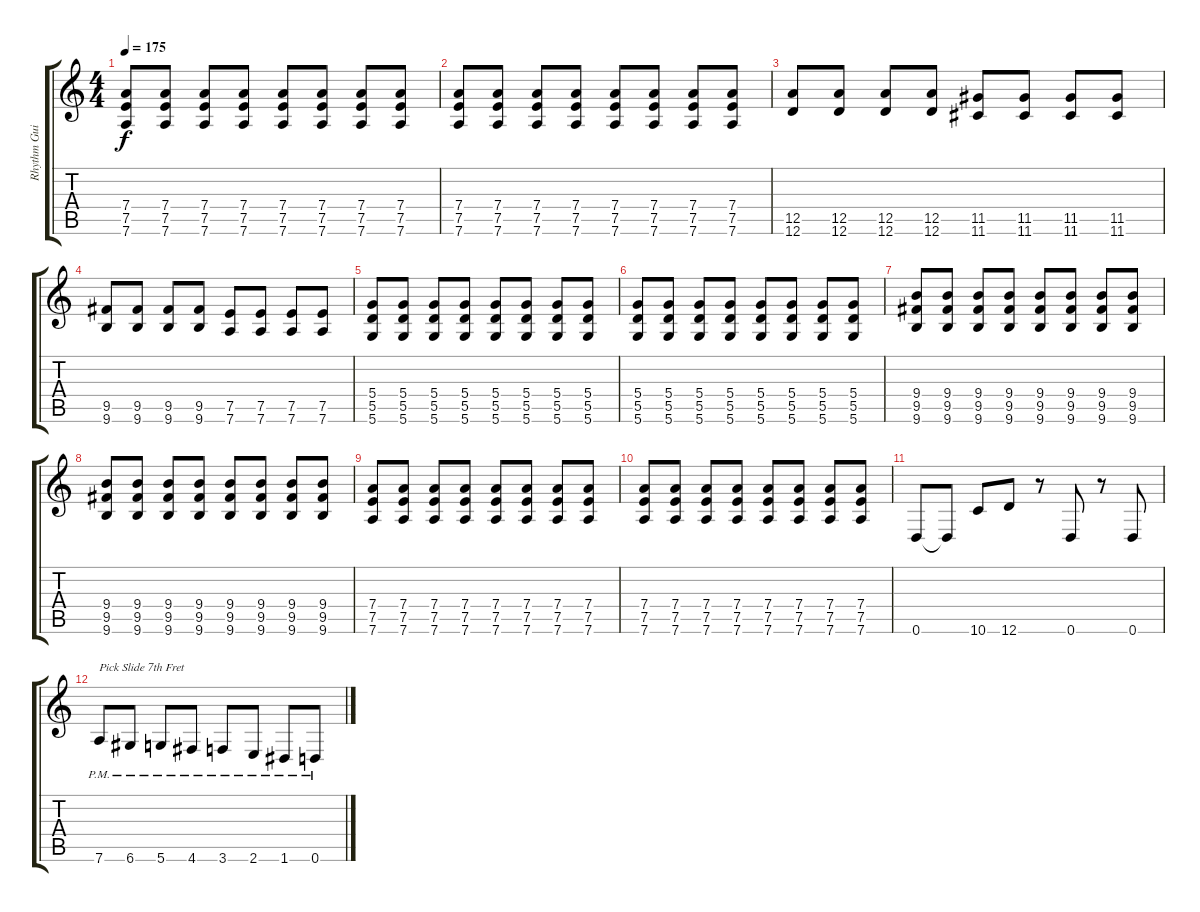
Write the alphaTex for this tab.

\track ("Rhythm Guitar [Dave McPherson]" "Rhythm Gui") {instrument distortionguitar}
\staff {score tabs}
\tuning (E4 B3 G3 D3 A2 D2) {hide}
\ts (4 4)
\tempo 175
\clef g2
\ks c
(7.4 7.5 7.6).8{dy f} (7.4 7.5 7.6).8 (7.4 7.5 7.6).8 (7.4 7.5 7.6).8 (7.4 7.5 7.6).8 (7.4 7.5 7.6).8 (7.4 7.5 7.6).8 (7.4 7.5 7.6).8 |
(7.4 7.5 7.6).8 (7.4 7.5 7.6).8 (7.4 7.5 7.6).8 (7.4 7.5 7.6).8 (7.4 7.5 7.6).8 (7.4 7.5 7.6).8 (7.4 7.5 7.6).8 (7.4 7.5 7.6).8 |
(12.5 12.6).8 (12.5 12.6).8 (12.5 12.6).8 (12.5 12.6).8 (11.5 11.6).8 (11.5 11.6).8 (11.5 11.6).8 (11.5 11.6).8 |
(9.5 9.6).8 (9.5 9.6).8 (9.5 9.6).8 (9.5 9.6).8 (7.5 7.6).8 (7.5 7.6).8 (7.5 7.6).8 (7.5 7.6).8 |
(5.4 5.5 5.6).8 (5.4 5.5 5.6).8 (5.4 5.5 5.6).8 (5.4 5.5 5.6).8 (5.4 5.5 5.6).8 (5.4 5.5 5.6).8 (5.4 5.5 5.6).8 (5.4 5.5 5.6).8 |
(5.4 5.5 5.6).8 (5.4 5.5 5.6).8 (5.4 5.5 5.6).8 (5.4 5.5 5.6).8 (5.4 5.5 5.6).8 (5.4 5.5 5.6).8 (5.4 5.5 5.6).8 (5.4 5.5 5.6).8 |
(9.4 9.5 9.6).8 (9.4 9.5 9.6).8 (9.4 9.5 9.6).8 (9.4 9.5 9.6).8 (9.4 9.5 9.6).8 (9.4 9.5 9.6).8 (9.4 9.5 9.6).8 (9.4 9.5 9.6).8 |
(9.4 9.5 9.6).8 (9.4 9.5 9.6).8 (9.4 9.5 9.6).8 (9.4 9.5 9.6).8 (9.4 9.5 9.6).8 (9.4 9.5 9.6).8 (9.4 9.5 9.6).8 (9.4 9.5 9.6).8 |
(7.4 7.5 7.6).8 (7.4 7.5 7.6).8 (7.4 7.5 7.6).8 (7.4 7.5 7.6).8 (7.4 7.5 7.6).8 (7.4 7.5 7.6).8 (7.4 7.5 7.6).8 (7.4 7.5 7.6).8 |
(7.4 7.5 7.6).8 (7.4 7.5 7.6).8 (7.4 7.5 7.6).8 (7.4 7.5 7.6).8 (7.4 7.5 7.6).8 (7.4 7.5 7.6).8 (7.4 7.5 7.6).8 (7.4 7.5 7.6).8 |
0.6.8 0.6{t}.8 10.6.8 12.6.8 r.8 0.6.8 r.8 0.6.8 |
7.6{pm}.8{txt "Pick Slide 7th Fret"} 6.6{pm}.8 5.6{pm}.8 4.6{pm}.8 3.6{pm}.8 2.6{pm}.8 1.6{pm}.8 0.6{pm}.8
